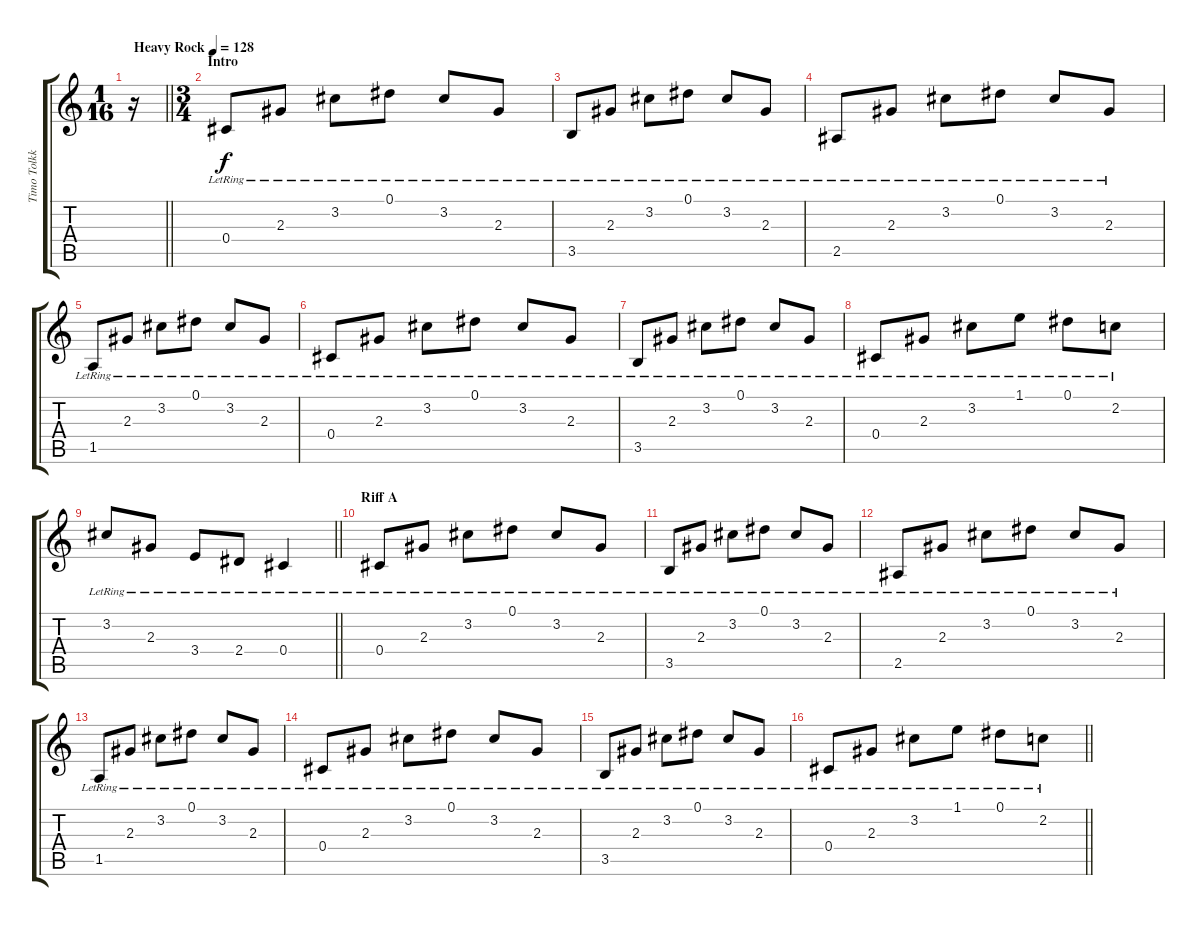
\track ("Timo Tolkki" "Timo Tolkk") {instrument acousticguitarsteel}
\staff {score tabs}
\tuning (Eb4 Bb3 Gb3 Db3 Ab2 Eb2) {hide}
\ts (1 16)
\tempo (128 "Heavy Rock")
\clef g2
\barLineRight lightlight
\ks c
r.16{dy f instrument acousticguitarsteel} |
\ts (3 4)
\section ("" "Intro")
0.4{lr}.8 2.3{lr}.8 3.2{lr}.8 0.1{lr}.8 3.2{lr}.8 2.3{lr}.8 |
3.5{lr}.8 2.3{lr}.8 3.2{lr}.8 0.1{lr}.8 3.2{lr}.8 2.3{lr}.8 |
2.5{lr}.8 2.3{lr}.8 3.2{lr}.8 0.1{lr}.8 3.2{lr}.8 2.3{lr}.8 |
1.5{lr}.8 2.3{lr}.8 3.2{lr}.8 0.1{lr}.8 3.2{lr}.8 2.3{lr}.8 |
0.4{lr}.8 2.3{lr}.8 3.2{lr}.8 0.1{lr}.8 3.2{lr}.8 2.3{lr}.8 |
3.5{lr}.8 2.3{lr}.8 3.2{lr}.8 0.1{lr}.8 3.2{lr}.8 2.3{lr}.8 |
0.4{lr}.8 2.3{lr}.8 3.2{lr}.8 1.1{lr}.8 0.1{lr}.8 2.2{lr}.8 |
\barLineRight lightlight
3.2{lr}.8 2.3{lr}.8 3.4{lr}.8 2.4{lr}.8 0.4{lr}.4 |
\section ("" "Riff A")
0.4{lr}.8 2.3{lr}.8 3.2{lr}.8 0.1{lr}.8 3.2{lr}.8 2.3{lr}.8 |
3.5{lr}.8 2.3{lr}.8 3.2{lr}.8 0.1{lr}.8 3.2{lr}.8 2.3{lr}.8 |
2.5{lr}.8 2.3{lr}.8 3.2{lr}.8 0.1{lr}.8 3.2{lr}.8 2.3{lr}.8 |
1.5{lr}.8 2.3{lr}.8 3.2{lr}.8 0.1{lr}.8 3.2{lr}.8 2.3{lr}.8 |
0.4{lr}.8 2.3{lr}.8 3.2{lr}.8 0.1{lr}.8 3.2{lr}.8 2.3{lr}.8 |
3.5{lr}.8 2.3{lr}.8 3.2{lr}.8 0.1{lr}.8 3.2{lr}.8 2.3{lr}.8 |
\barLineRight lightlight
0.4{lr}.8 2.3{lr}.8 3.2{lr}.8 1.1{lr}.8 0.1{lr}.8 2.2{lr}.8
